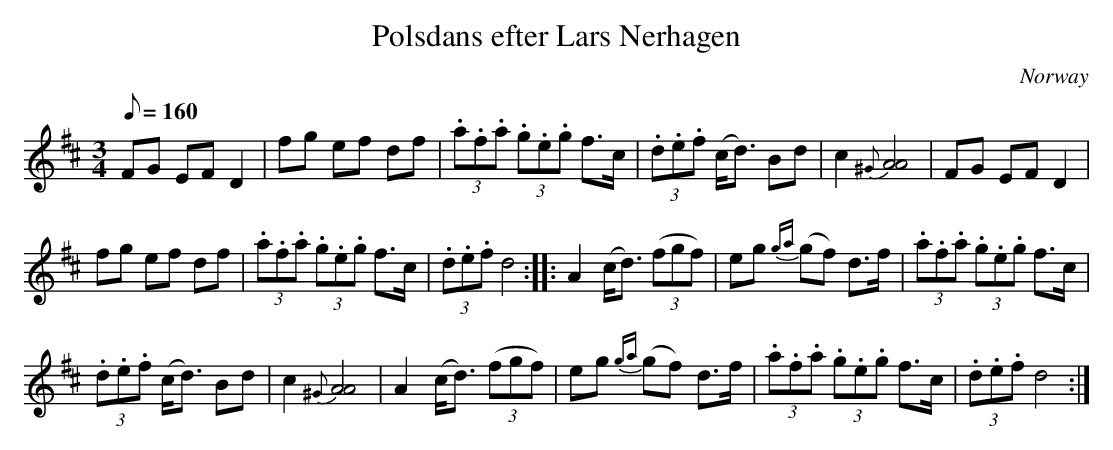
X:1
T:Polsdans efter Lars Nerhagen
L:1/8
M:3/4
O:Norway
Q:160
K:D
FG EF D2 | fg ef df | \
(3.a.f.a (3.g.e.g f>c | (3.d.e.f (c<d) Bd |\
c2 {^G}[A4A4] | FG EF D2 |
fg ef df | (3.a.f.a (3.g.e.g f>c | (3.d.e.f d4 ::\
A2 (c<d) ((3fgf) | eg {ga}(gf) d>f | \
(3.a.f.a (3.g.e.g f>c |
(3.d.e.f (c<d) Bd | c2 {^G}[A4A4] | \
A2 (c<d) ((3fgf) | eg {ga}(gf) d>f | \
(3.a.f.a (3.g.e.g f>c | (3.d.e.f d4 :|
